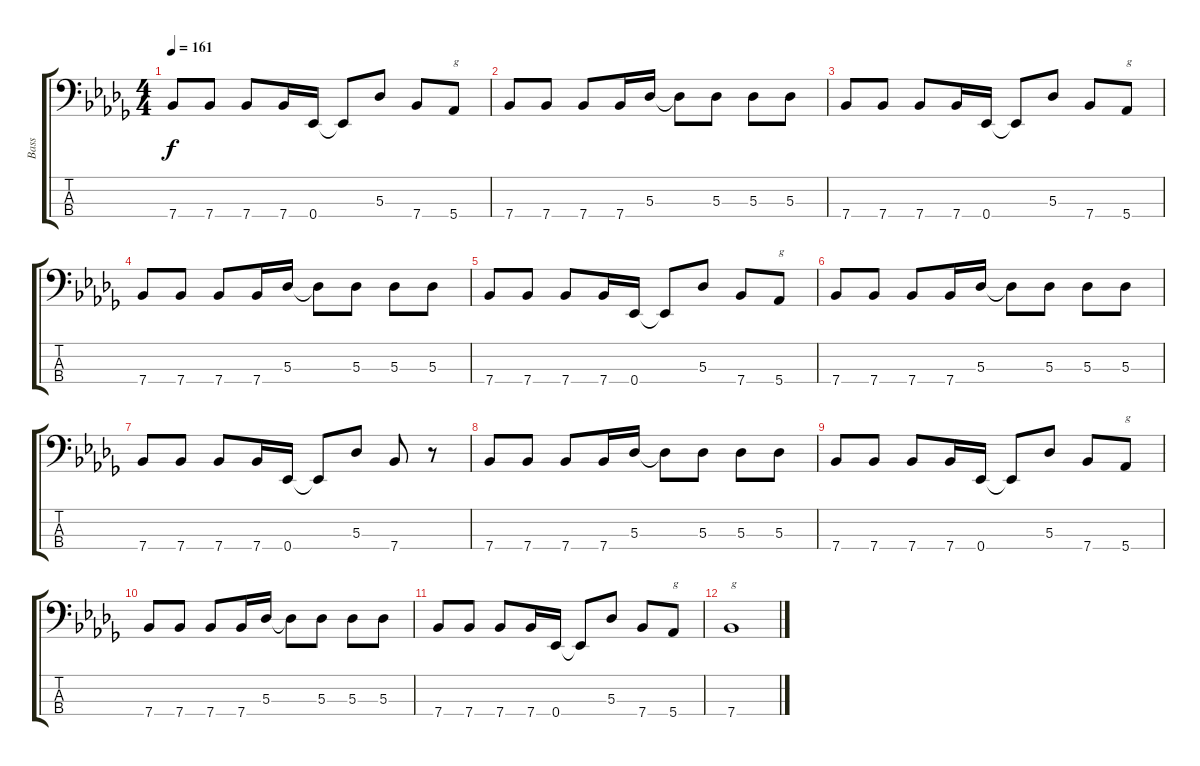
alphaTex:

\track ("Bass" "Bass") {instrument electricbasspick}
\staff {score tabs}
\tuning (Gb2 Db2 Ab1 Eb1) {hide}
\ts (4 4)
\tempo 161
\clef f4
\ks bbminor
7.4.8{dy f} 7.4.8 7.4.8 7.4.16 0.4.16 0.4{t}.8 5.3.8 7.4.8 5.4.8{txt "g"} |
7.4.8 7.4.8 7.4.8 7.4.16 5.3.16 5.3{t}.8 5.3.8 5.3.8 5.3.8 |
7.4.8 7.4.8 7.4.8 7.4.16 0.4.16 0.4{t}.8 5.3.8 7.4.8 5.4.8{txt "g"} |
7.4.8 7.4.8 7.4.8 7.4.16 5.3.16 5.3{t}.8 5.3.8 5.3.8 5.3.8 |
7.4.8 7.4.8 7.4.8 7.4.16 0.4.16 0.4{t}.8 5.3.8 7.4.8 5.4.8{txt "g"} |
7.4.8 7.4.8 7.4.8 7.4.16 5.3.16 5.3{t}.8 5.3.8 5.3.8 5.3.8 |
7.4.8 7.4.8 7.4.8 7.4.16 0.4.16 0.4{t}.8 5.3.8 7.4.8 r.8 |
7.4.8 7.4.8 7.4.8 7.4.16 5.3.16 5.3{t}.8 5.3.8 5.3.8 5.3.8 |
7.4.8 7.4.8 7.4.8 7.4.16 0.4.16 0.4{t}.8 5.3.8 7.4.8 5.4.8{txt "g"} |
7.4.8 7.4.8 7.4.8 7.4.16 5.3.16 5.3{t}.8 5.3.8 5.3.8 5.3.8 |
7.4.8 7.4.8 7.4.8 7.4.16 0.4.16 0.4{t}.8 5.3.8 7.4.8 5.4.8{txt "g"} |
7.4.1{txt "g"}
